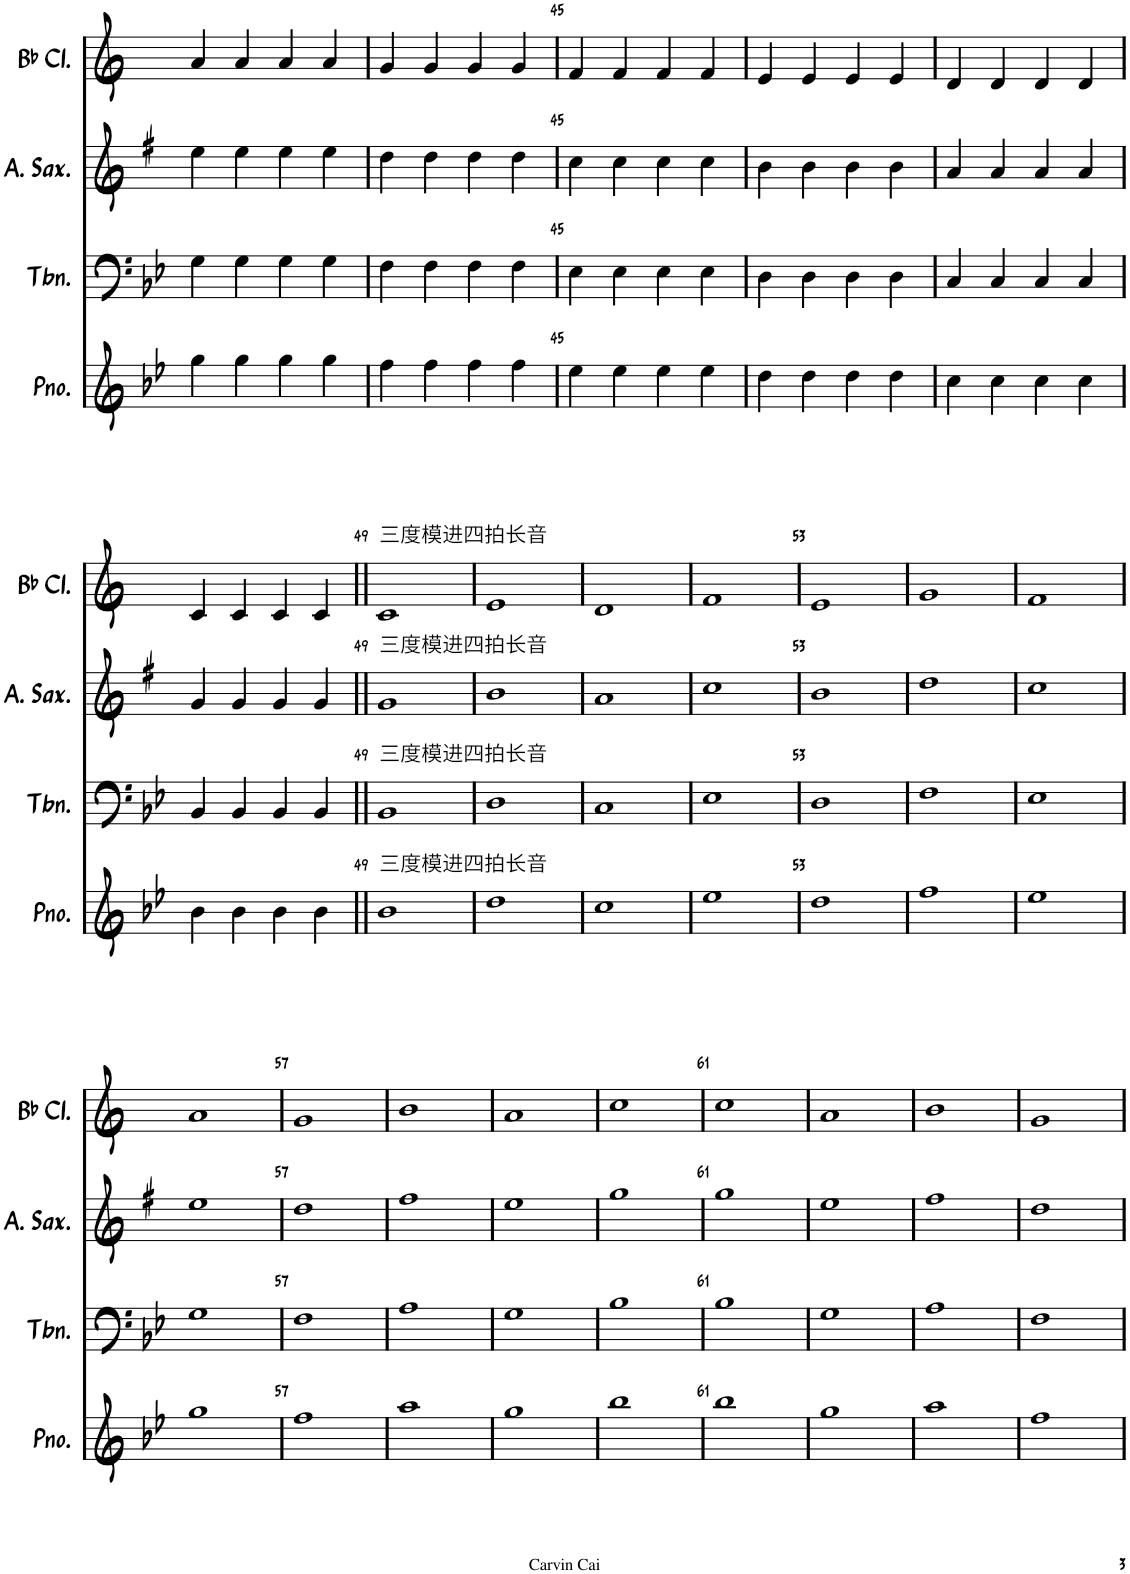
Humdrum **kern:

**kern	**kern	**kern	**kern
*part4	*part3	*part2	*part1
*staff4	*staff3	*staff2	*staff1
*I"钢琴	*I"长号	*I"中音萨克斯	*I"降B调单簧管
!!LO:PB:g=z
*clefG2	*clefF4	*clefG2	*clefG2
*	*	*Trd5c9	*Trd1c2
*k[b-e-]	*k[b-e-]	*k[f#]	*k[]
*M4/4	*M4/4	*M4/4	*M4/4
=43	=43	=43	=43
4gg\	4G\	4ee\	4a/
4gg\	4G\	4ee\	4a/
4gg\	4G\	4ee\	4a/
4gg\	4G\	4ee\	4a/
=44	=44	=44	=44
4ff\	4F\	4dd\	4g/
4ff\	4F\	4dd\	4g/
4ff\	4F\	4dd\	4g/
4ff\	4F\	4dd\	4g/
=45	=45	=45	=45
4ee-\	4E-\	4cc\	4f/
4ee-\	4E-\	4cc\	4f/
4ee-\	4E-\	4cc\	4f/
4ee-\	4E-\	4cc\	4f/
=46	=46	=46	=46
4dd\	4D\	4b\	4e/
4dd\	4D\	4b\	4e/
4dd\	4D\	4b\	4e/
4dd\	4D\	4b\	4e/
=47	=47	=47	=47
4cc\	4C/	4a/	4d/
4cc\	4C/	4a/	4d/
4cc\	4C/	4a/	4d/
4cc\	4C/	4a/	4d/
!!LO:LB:g=z
=48	=48	=48	=48
4b-\	4BB-/	4g/	4c/
4b-\	4BB-/	4g/	4c/
4b-\	4BB-/	4g/	4c/
4b-\	4BB-/	4g/	4c/
=49||	=49||	=49||	=49||
!	!	!	!LO:TX:a:t=三度模进四拍长音
!	!	!LO:TX:a:t=三度模进四拍长音	!
!	!LO:TX:a:t=三度模进四拍长音	!	!
!LO:TX:a:t=三度模进四拍长音	!	!	!
1b-	1BB-	1g	1c
=50	=50	=50	=50
1dd	1D	1b	1e
=51	=51	=51	=51
1cc	1C	1a	1d
=52	=52	=52	=52
1ee-	1E-	1cc	1f
=53	=53	=53	=53
1dd	1D	1b	1e
=54	=54	=54	=54
1ff	1F	1dd	1g
=55	=55	=55	=55
1ee-	1E-	1cc	1f
!!LO:LB:g=z
=56	=56	=56	=56
1gg	1G	1ee	1a
=57	=57	=57	=57
1ff	1F	1dd	1g
=58	=58	=58	=58
1aa	1A	1ff#	1b
=59	=59	=59	=59
1gg	1G	1ee	1a
=60	=60	=60	=60
1bb-	1B-	1gg	1cc
=61	=61	=61	=61
1bb-	1B-	1gg	1cc
=62	=62	=62	=62
1gg	1G	1ee	1a
=63	=63	=63	=63
1aa	1A	1ff#	1b
=64	=64	=64	=64
1ff	1F	1dd	1g
=	=	=	=
*-	*-	*-	*-
